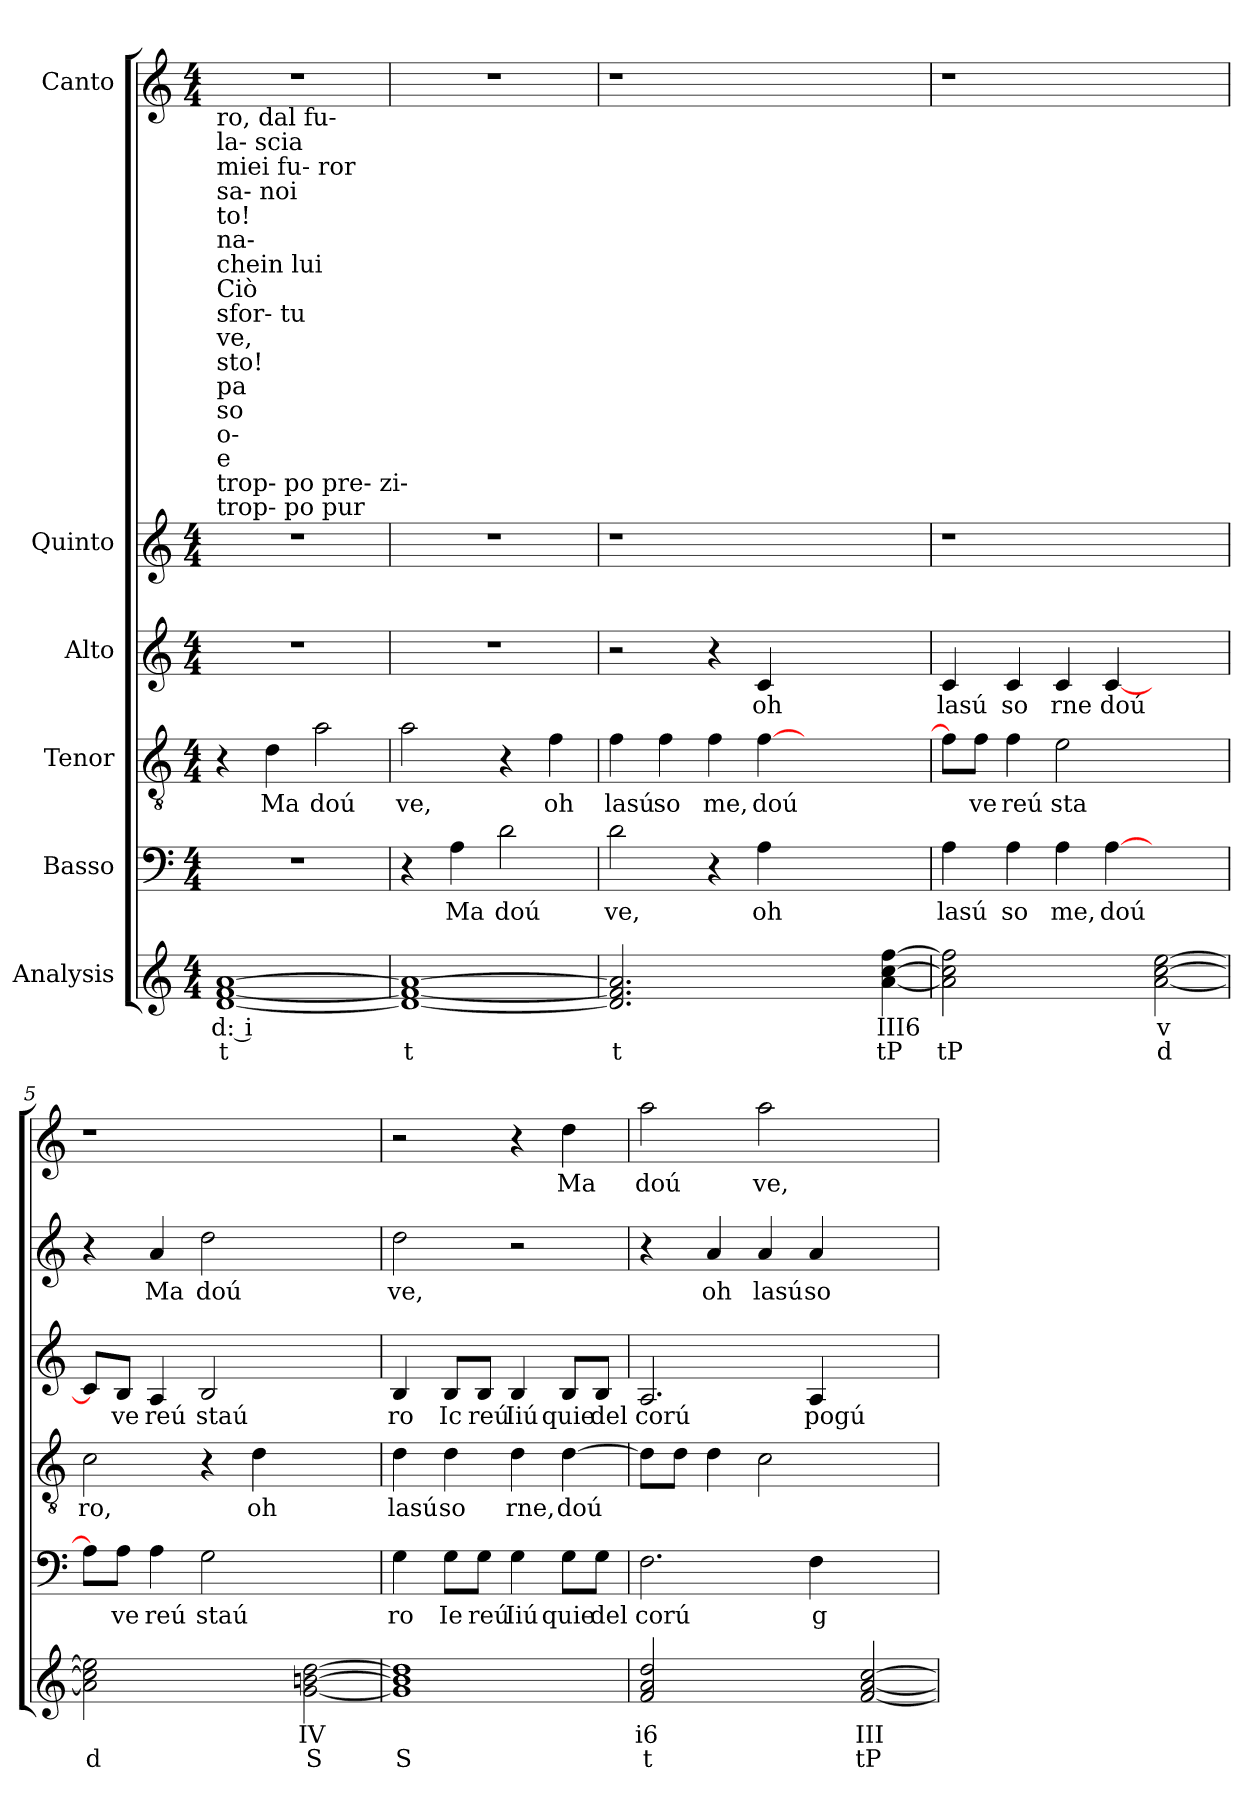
**kern	**text	**text	**kern	**text	**kern	**text	**kern	**text	**kern	**text	**kern	**text
*part6	*part6	*part6	*part5	*part5	*part4	*part4	*part3	*part3	*part2	*part2	*part1	*part1
*staff6	*staff6	*staff6	*staff5	*staff5	*staff4	*staff4	*staff3	*staff3	*staff2	*staff2	*staff1	*staff1
*I"Analysis	*	*	*I"Basso	*	*I"Tenor	*	*I"Alto	*	*I"Quinto	*	*I"Canto	*
*	*	*	*clefF4	*	*clefGv2	*	*clefG2	*	*clefG2	*	*clefG2	*
*k[]	*	*	*k[]	*	*k[]	*	*k[]	*	*k[]	*	*k[]	*
*M4/4	*	*	*M4/4	*	*M4/4	*	*M4/4	*	*M4/4	*	*M4/4	*
*MM120	*	*	*MM120	*	*MM120	*	*MM120	*	*MM120	*	*MM120	*
=1	=1	=1	=1	=1	=1	=1	=1	=1	=1	=1	=1	=1
!	!	!	!	!	!	!	!	!	!	!	!LO:TX:b:t=ro, dal fu-	!
!	!	!	!	!	!	!	!	!	!	!	!LO:TX:b:t=la- scia	!
!	!	!	!	!	!	!	!	!	!	!	!LO:TX:b:t=miei fu- ror	!
!	!	!	!	!	!	!	!	!	!	!	!LO:TX:b:t=sa- noi	!
!	!	!	!	!	!	!	!	!	!	!	!LO:TX:b:t=to!	!
!	!	!	!	!	!	!	!	!	!	!	!LO:TX:b:t=na-	!
!	!	!	!	!	!	!	!	!	!	!	!LO:TX:b:t=chein lui	!
!	!	!	!	!	!	!	!	!	!	!	!LO:TX:b:t=Ciò	!
!	!	!	!	!	!	!	!	!	!	!	!LO:TX:b:t=sfor- tu	!
!	!	!	!	!	!	!	!	!	!	!	!LO:TX:b:t=ve,	!
!	!	!	!	!	!	!	!	!	!	!	!LO:TX:b:t=sto!	!
!	!	!	!	!	!	!	!	!	!	!	!LO:TX:b:t=pa	!
!	!	!	!	!	!	!	!	!	!	!	!LO:TX:b:t=so	!
!	!	!	!	!	!	!	!	!	!	!	!LO:TX:b:t=o-	!
!	!	!	!	!	!	!	!	!	!	!	!LO:TX:b:t=e	!
!	!	!	!	!	!	!	!	!	!	!	!LO:TX:b:t=trop- po pre- zi-	!
!	!	!	!	!	!	!	!	!	!	!	!LO:TX:b:t=trop- po pur	!
[1d [1f [1a	d: i	t	1r	.	4r	.	1r	.	1r	.	1r	.
!	!	!	!	!	!	!LO:LY:b	!	!	!	!	!	!
.	.	.	.	.	4d\	Ma	.	.	.	.	.	.
!	!	!	!	!	!	!LO:LY:b	!	!	!	!	!	!
.	.	.	.	.	2a\	doú	.	.	.	.	.	.
=2	=2	=2	=2	=2	=2	=2	=2	=2	=2	=2	=2	=2
!	!	!	!	!	!	!LO:LY:b	!	!	!	!	!	!
1d_ 1f_ 1a_	.	t	4r	.	2a\	ve,	1r	.	1r	.	1r	.
!	!	!	!	!LO:LY:b	!	!	!	!	!	!	!	!
.	.	.	4A\	Ma	.	.	.	.	.	.	.	.
!	!	!	!	!LO:LY:b	!	!	!	!	!	!	!	!
.	.	.	2d\	doú	4r	.	.	.	.	.	.	.
!	!	!	!	!	!	!LO:LY:b	!	!	!	!	!	!
.	.	.	.	.	4f\	oh	.	.	.	.	.	.
=3	=3	=3	=3	=3	=3	=3	=3	=3	=3	=3	=3	=3
!	!	!	!	!LO:LY:b	!	!	!	!	!	!	!	!
!	!	!	!	!	!	!LO:LY:b	!	!	!	!	!	!
2.d] 2.f] 2.a]	.	t	2d\	ve,	4f\	lasú	2r	.	1r	.	1r	.
!	!	!	!	!	!	!LO:LY:b	!	!	!	!	!	!
.	.	.	.	.	4f\	so	.	.	.	.	.	.
!	!	!	!	!	!	!LO:LY:b	!	!	!	!	!	!
.	.	.	4r	.	4f\	me,	4r	.	.	.	.	.
!	!	!	!	!LO:LY:b	!	!	!	!	!	!	!	!
!	!	!	!	!	!	!LO:LY:b	!	!	!	!	!	!
!	!	!	!	!	!	!	!	!LO:LY:b	!	!	!	!
2.ryy	.	.	4A\	oh	[4f\	doú	4c/	oh	.	.	.	.
.	.	.	2.ryy	.	2.ryy	.	2.ryy	.	2.ryy	.	2.ryy	.
[4a [4cc [4ff	III6	tP	.	.	.	.	.	.	.	.	.	.
=4	=4	=4	=4	=4	=4	=4	=4	=4	=4	=4	=4	=4
!	!	!	!	!LO:LY:b	!	!	!	!	!	!	!	!
!	!	!	!	!	!	!	!	!LO:LY:b	!	!	!	!
2a] 2cc] 2ff]	.	tP	4A\	lasú	8f\L]	.	4c/	lasú	1r	.	1r	.
!	!	!	!	!	!	!LO:LY:b	!	!	!	!	!	!
.	.	.	.	.	8f\J	ve	.	.	.	.	.	.
!	!	!	!	!LO:LY:b	!	!	!	!	!	!	!	!
!	!	!	!	!	!	!LO:LY:b	!	!	!	!	!	!
!	!	!	!	!	!	!	!	!LO:LY:b	!	!	!	!
.	.	.	4A\	so	4f\	reú	4c/	so	.	.	.	.
!	!	!	!	!LO:LY:b	!	!	!	!	!	!	!	!
!	!	!	!	!	!	!LO:LY:b	!	!	!	!	!	!
!	!	!	!	!	!	!	!	!LO:LY:b	!	!	!	!
2ryy	.	.	4A\	me,	2e\	sta	4c/	rne	.	.	.	.
!	!	!	!	!LO:LY:b	!	!	!	!	!	!	!	!
!	!	!	!	!	!	!	!	!LO:LY:b	!	!	!	!
.	.	.	[4A\	doú	.	.	[4c/	doú	.	.	.	.
[2a [2cc [2ee	v	d	2ryy	.	2ryy	.	2ryy	.	2ryy	.	2ryy	.
=5	=5	=5	=5	=5	=5	=5	=5	=5	=5	=5	=5	=5
!	!	!	!	!	!	!LO:LY:b	!	!	!	!	!	!
2a] 2cc] 2ee]	.	d	8A\L]	.	2c\	ro,	8c/L]	.	4r	.	1r	.
!	!	!	!	!LO:LY:b	!	!	!	!	!	!	!	!
!	!	!	!	!	!	!	!	!LO:LY:b	!	!	!	!
.	.	.	8A\J	ve	.	.	8B/J	ve	.	.	.	.
!	!	!	!	!LO:LY:b	!	!	!	!	!	!	!	!
!	!	!	!	!	!	!	!	!LO:LY:b	!	!	!	!
!	!	!	!	!	!	!	!	!	!	!LO:LY:b	!	!
.	.	.	4A\	reú	.	.	4A/	reú	4a/	Ma	.	.
!	!	!	!	!LO:LY:b	!	!	!	!	!	!	!	!
!	!	!	!	!	!	!	!	!LO:LY:b	!	!	!	!
!	!	!	!	!	!	!	!	!	!	!LO:LY:b	!	!
2ryy	.	.	2G\	staú	4r	.	2B/	staú	2dd\	doú	.	.
!	!	!	!	!	!	!LO:LY:b	!	!	!	!	!	!
.	.	.	.	.	4d\	oh	.	.	.	.	.	.
[2g [2bn [2dd	IV	S	2ryy	.	2ryy	.	2ryy	.	2ryy	.	2ryy	.
=6	=6	=6	=6	=6	=6	=6	=6	=6	=6	=6	=6	=6
!	!	!	!	!LO:LY:b	!	!	!	!	!	!	!	!
!	!	!	!	!	!	!LO:LY:b	!	!	!	!	!	!
!	!	!	!	!	!	!	!	!LO:LY:b	!	!	!	!
!	!	!	!	!	!	!	!	!	!	!LO:LY:b	!	!
1g] 1b] 1dd]	.	S	4G\	ro	4d\	lasú	4B/	ro	2dd\	ve,	2r	.
!	!	!	!	!LO:LY:b	!	!	!	!	!	!	!	!
!	!	!	!	!	!	!LO:LY:b	!	!	!	!	!	!
!	!	!	!	!	!	!	!	!LO:LY:b	!	!	!	!
.	.	.	8G\L	Ie	4d\	so	8B/L	Ic	.	.	.	.
!	!	!	!	!LO:LY:b	!	!	!	!	!	!	!	!
!	!	!	!	!	!	!	!	!LO:LY:b	!	!	!	!
.	.	.	8G\J	reú	.	.	8B/J	reú	.	.	.	.
!	!	!	!	!LO:LY:b	!	!	!	!	!	!	!	!
!	!	!	!	!	!	!LO:LY:b	!	!	!	!	!	!
!	!	!	!	!	!	!	!	!LO:LY:b	!	!	!	!
.	.	.	4G\	Iiú	4d\	rne,	4B/	Iiú	2r	.	4r	.
!	!	!	!	!LO:LY:b	!	!	!	!	!	!	!	!
!	!	!	!	!	!	!LO:LY:b	!	!	!	!	!	!
!	!	!	!	!	!	!	!	!LO:LY:b	!	!	!	!
!	!	!	!	!	!	!	!	!	!	!	!	!LO:LY:b
.	.	.	8G\L	quie	[4d\	doú	8B/L	quie	.	.	4dd\	Ma
!	!	!	!	!LO:LY:b	!	!	!	!	!	!	!	!
!	!	!	!	!	!	!	!	!LO:LY:b	!	!	!	!
.	.	.	8G\J	del	.	.	8B/J	del	.	.	.	.
=7	=7	=7	=7	=7	=7	=7	=7	=7	=7	=7	=7	=7
!	!	!	!	!LO:LY:b	!	!	!	!	!	!	!	!
!	!	!	!	!	!	!	!	!LO:LY:b	!	!	!	!
!	!	!	!	!	!	!	!	!	!	!	!	!LO:LY:b
2f 2a 2dd	i6	t	2.F\	corú	8d\L]	.	2.A/	corú	4r	.	2aa\	doú
.	.	.	.	.	8d\J	.	.	.	.	.	.	.
!	!	!	!	!	!	!	!	!	!	!LO:LY:b	!	!
.	.	.	.	.	4d\	.	.	.	4a/	oh	.	.
!	!	!	!	!	!	!	!	!	!	!LO:LY:b	!	!
!	!	!	!	!	!	!	!	!	!	!	!	!LO:LY:b
2ryy	.	.	.	.	2c\	.	.	.	4a/	lasú	2aa\	ve,
!	!	!	!	!LO:LY:b	!	!	!	!	!	!	!	!
!	!	!	!	!	!	!	!	!LO:LY:b	!	!	!	!
!	!	!	!	!	!	!	!	!	!	!LO:LY:b	!	!
.	.	.	4F\	g	.	.	4A/	pogú	4a/	so	.	.
[2f [2a [2cc	III	tP	2ryy	.	2ryy	.	2ryy	.	2ryy	.	2ryy	.
=	=	=	=	=	=	=	=	=	=	=	=	=
*-	*-	*-	*-	*-	*-	*-	*-	*-	*-	*-	*-	*-
